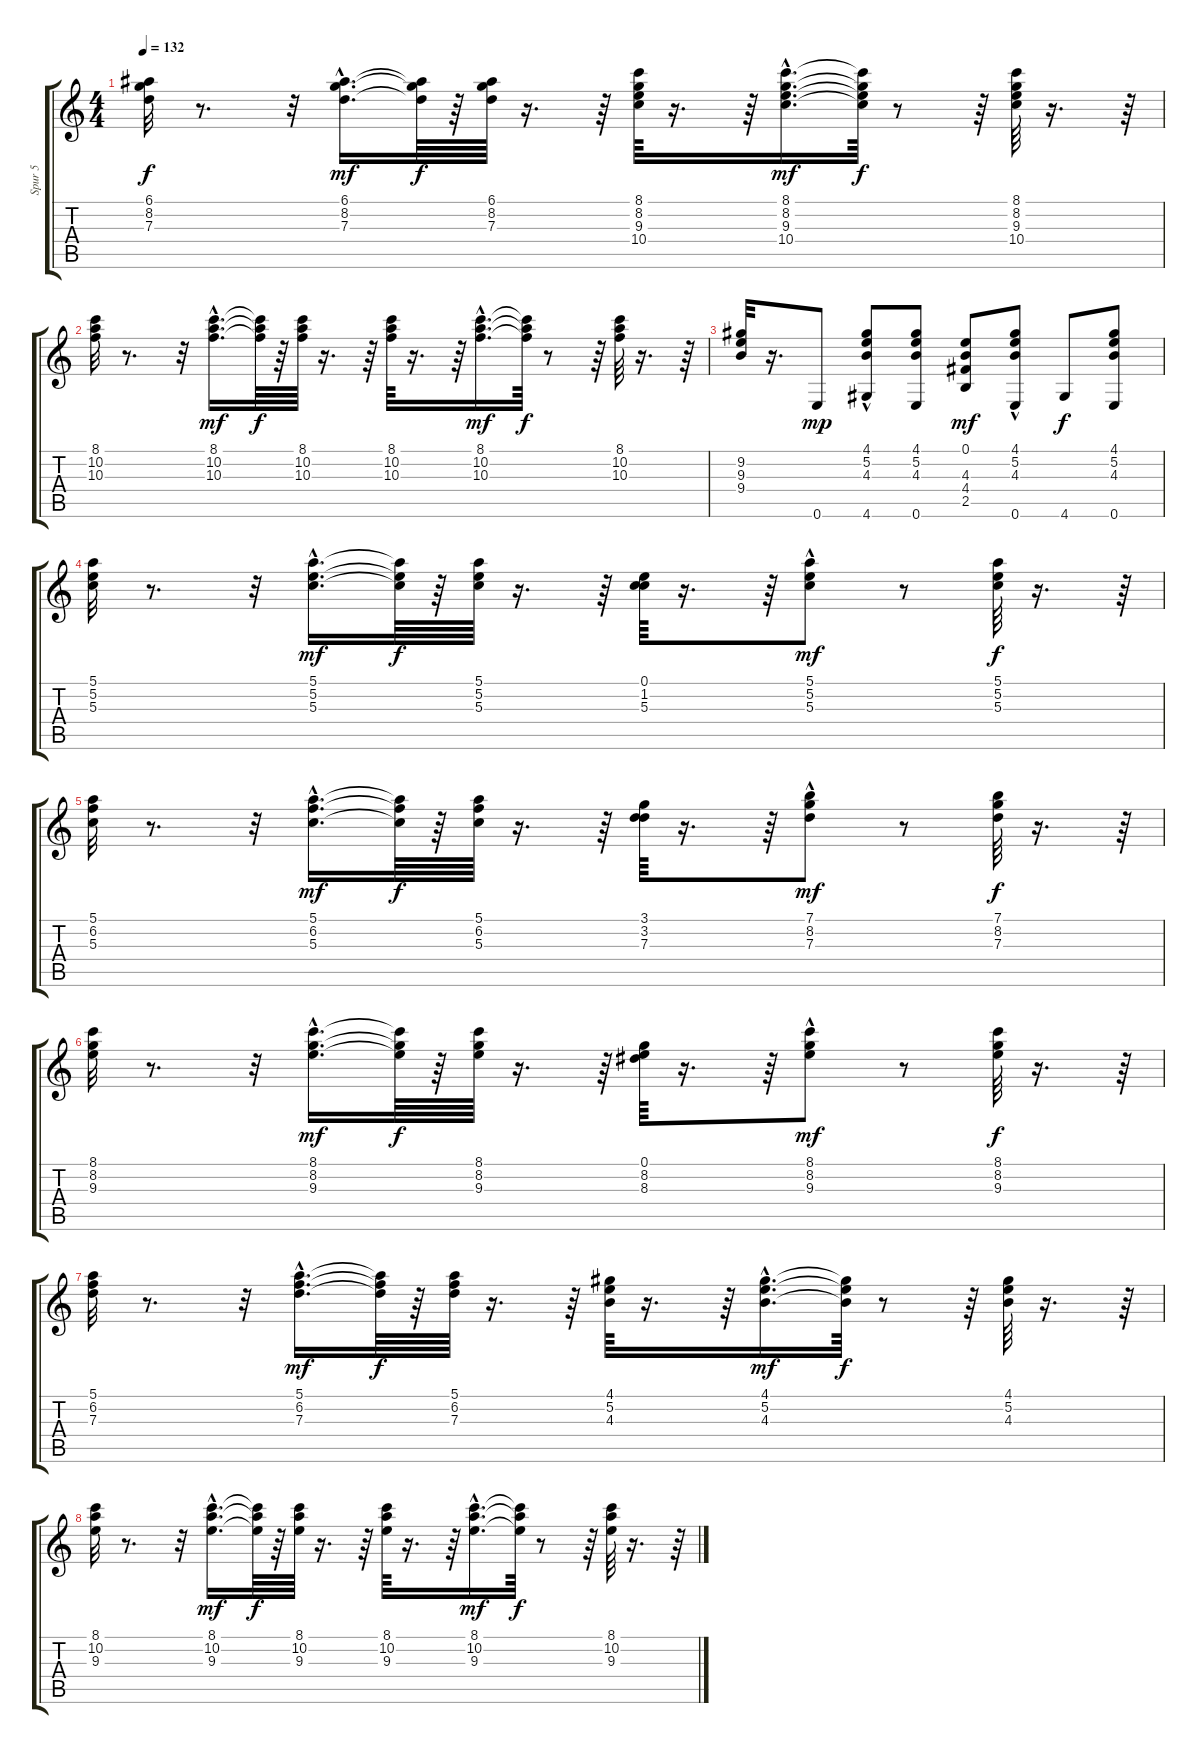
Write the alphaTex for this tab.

\track ("Spur 5" "Spur 5") {instrument overdrivenguitar}
\staff {score tabs}
\tuning (E4 B3 G3 D3 A2 E2) {hide}
\ts (4 4)
\tempo 132
\clef g2
\ks c
(6.1 8.2 7.3).32{dy f} r.8{d} r.32 (6.1{hac} 8.2{hac} 7.3{hac}).16{d dy mf} (6.1{t} 8.2{t} 7.3{t}).64{dy f} r.64 (6.1 8.2 7.3).64 r.16{d} r.64 (8.1 8.2 9.3 10.4).64 r.16{d} r.64 (8.1{hac} 8.2{hac} 9.3{hac} 10.4{hac}).16{d dy mf} (8.1{t} 8.2{t} 9.3{t} 10.4{t}).64{dy f} r.8 r.64 (8.1 8.2 9.3 10.4).64 r.16{d} r.64 |
(8.1 10.2 10.3).32 r.8{d} r.32 (8.1{hac} 10.2{hac} 10.3{hac}).16{d dy mf} (8.1{t} 10.2{t} 10.3{t}).64{dy f} r.64 (8.1 10.2 10.3).64 r.16{d} r.64 (8.1 10.2 10.3).64 r.16{d} r.64 (8.1{hac} 10.2{hac} 10.3{hac}).16{d dy mf} (8.1{t} 10.2{t} 10.3{t}).64{dy f} r.8 r.64 (8.1 10.2 10.3).64 r.16{d} r.64 |
(9.2 9.3 9.4).32 r.16{d} 0.6.8{dy mp} (4.1{hac} 5.2{hac} 4.3{hac} 4.6).8 (4.1 5.2 4.3 0.6).8 (0.1 4.3 4.4 2.5).8{dy mf} (4.1{hac} 5.2{hac} 4.3{hac} 0.6).8 4.6.8{dy f} (4.1 5.2 4.3 0.6).8 |
(5.1 5.2 5.3).32 r.8{d} r.32 (5.1{hac} 5.2{hac} 5.3{hac}).16{d dy mf} (5.1{t} 5.2{t} 5.3{t}).64{dy f} r.64 (5.1 5.2 5.3).64 r.16{d} r.64 (0.1 1.2 5.3).64 r.16{d} r.64 (5.1{hac} 5.2{hac} 5.3).8{dy mf} r.8 (5.1 5.2 5.3).64{dy f} r.16{d} r.64 |
(5.1 6.2 5.3).32 r.8{d} r.32 (5.1{hac} 6.2{hac} 5.3{hac}).16{d dy mf} (5.1{t} 6.2{t} 5.3{t}).64{dy f} r.64 (5.1 6.2 5.3).64 r.16{d} r.64 (3.1 3.2 7.3).64 r.16{d} r.64 (7.1{hac} 8.2{hac} 7.3).8{dy mf} r.8 (7.1 8.2 7.3).64{dy f} r.16{d} r.64 |
(8.1 8.2 9.3).32 r.8{d} r.32 (8.1{hac} 8.2{hac} 9.3{hac}).16{d dy mf} (8.1{t} 8.2{t} 9.3{t}).64{dy f} r.64 (8.1 8.2 9.3).64 r.16{d} r.64 (0.1 8.2 8.3).64 r.16{d} r.64 (8.1{hac} 8.2{hac} 9.3).8{dy mf} r.8 (8.1 8.2 9.3).64{dy f} r.16{d} r.64 |
(5.1 6.2 7.3).32 r.8{d} r.32 (5.1{hac} 6.2{hac} 7.3{hac}).16{d dy mf} (5.1{t} 6.2{t} 7.3{t}).64{dy f} r.64 (5.1 6.2 7.3).64 r.16{d} r.64 (4.1 5.2 4.3).64 r.16{d} r.64 (4.1{hac} 5.2{hac} 4.3{hac}).16{d dy mf} (4.1{t} 5.2{t} 4.3{t}).64{dy f} r.8 r.64 (4.1 5.2 4.3).64 r.16{d} r.64 |
(8.1 10.2 9.3).32 r.8{d} r.32 (8.1{hac} 10.2{hac} 9.3{hac}).16{d dy mf} (8.1{t} 10.2{t} 9.3{t}).64{dy f} r.64 (8.1 10.2 9.3).64 r.16{d} r.64 (8.1 10.2 9.3).64 r.16{d} r.64 (8.1{hac} 10.2{hac} 9.3{hac}).16{d dy mf} (8.1{t} 10.2{t} 9.3{t}).64{dy f} r.8 r.64 (8.1 10.2 9.3).64 r.16{d} r.64
